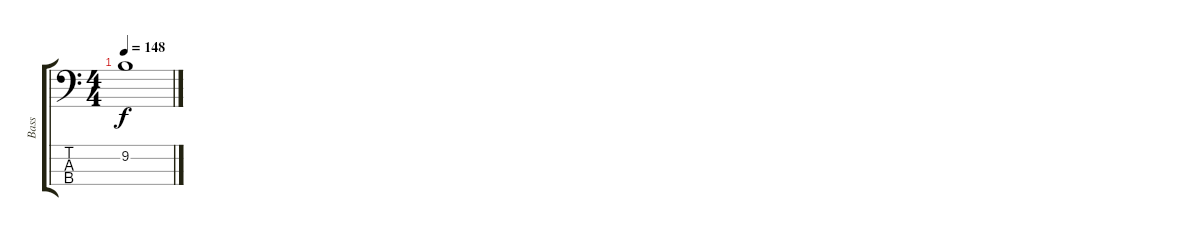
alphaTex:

\track ("Bass" "Bass") {instrument electricbassfinger}
\staff {score tabs}
\tuning (G2 D2 A1 E1) {hide}
\ts (4 4)
\tempo 148
\clef f4
\ks c
9.2{t}.1{dy f}
